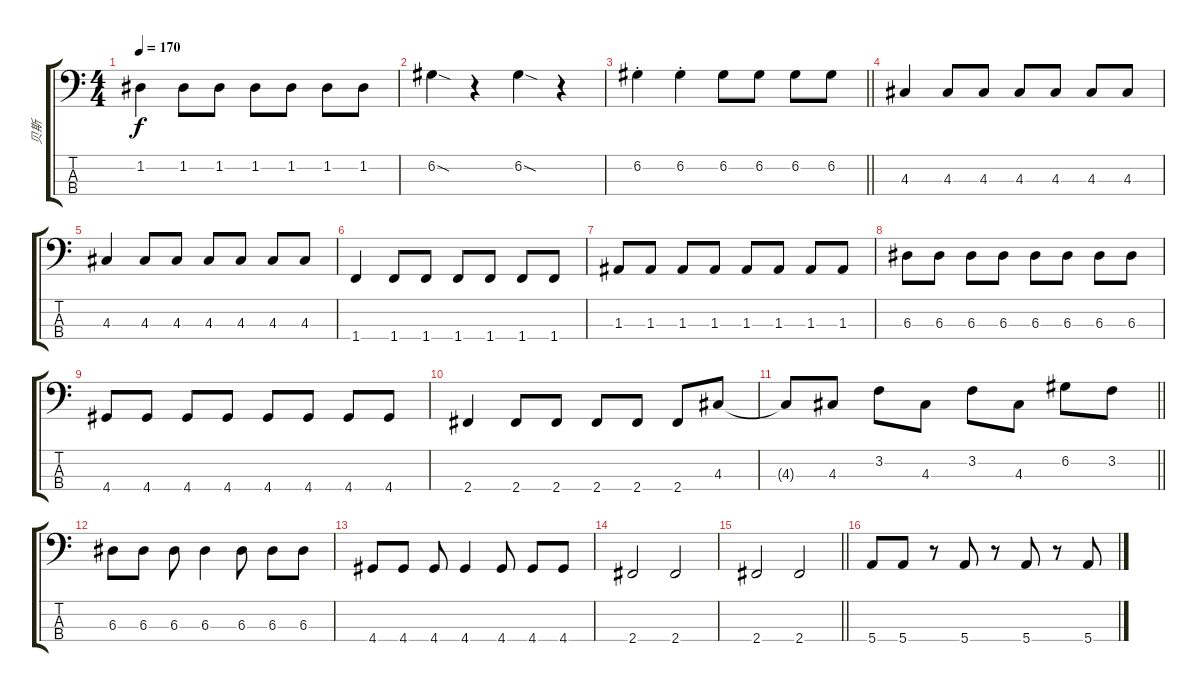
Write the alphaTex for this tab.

\track ("贝斯" "贝斯") {instrument electricbassfinger}
\staff {score tabs}
\tuning (G2 D2 A1 E1) {hide}
\ts (4 4)
\tempo 170
\clef f4
\ks c
1.2.4{dy f} 1.2.8 1.2.8 1.2.8 1.2.8 1.2.8 1.2.8 |
6.2{sod}.4 r.4 6.2{sod}.4 r.4 |
\barLineRight lightlight
6.2{st}.4 6.2{st}.4 6.2.8 6.2.8 6.2.8 6.2.8 |
4.3.4 4.3.8 4.3.8 4.3.8 4.3.8 4.3.8 4.3.8 |
4.3.4 4.3.8 4.3.8 4.3.8 4.3.8 4.3.8 4.3.8 |
1.4.4 1.4.8 1.4.8 1.4.8 1.4.8 1.4.8 1.4.8 |
1.3.8 1.3.8 1.3.8 1.3.8 1.3.8 1.3.8 1.3.8 1.3.8 |
6.3.8 6.3.8 6.3.8 6.3.8 6.3.8 6.3.8 6.3.8 6.3.8 |
4.4.8 4.4.8 4.4.8 4.4.8 4.4.8 4.4.8 4.4.8 4.4.8 |
2.4.4 2.4.8 2.4.8 2.4.8 2.4.8 2.4.8 4.3.8 |
\barLineRight lightlight
4.3{t}.8 4.3.8 3.2.8 4.3.8 3.2.8 4.3.8 6.2.8 3.2.8 |
6.3.8 6.3.8 6.3.8 6.3.4 6.3.8 6.3.8 6.3.8 |
4.4.8 4.4.8 4.4.8 4.4.4 4.4.8 4.4.8 4.4.8 |
2.4.2 2.4.2 |
\barLineRight lightlight
2.4.2 2.4.2 |
5.4.8 5.4.8 r.8 5.4.8 r.8 5.4.8 r.8 5.4.8
